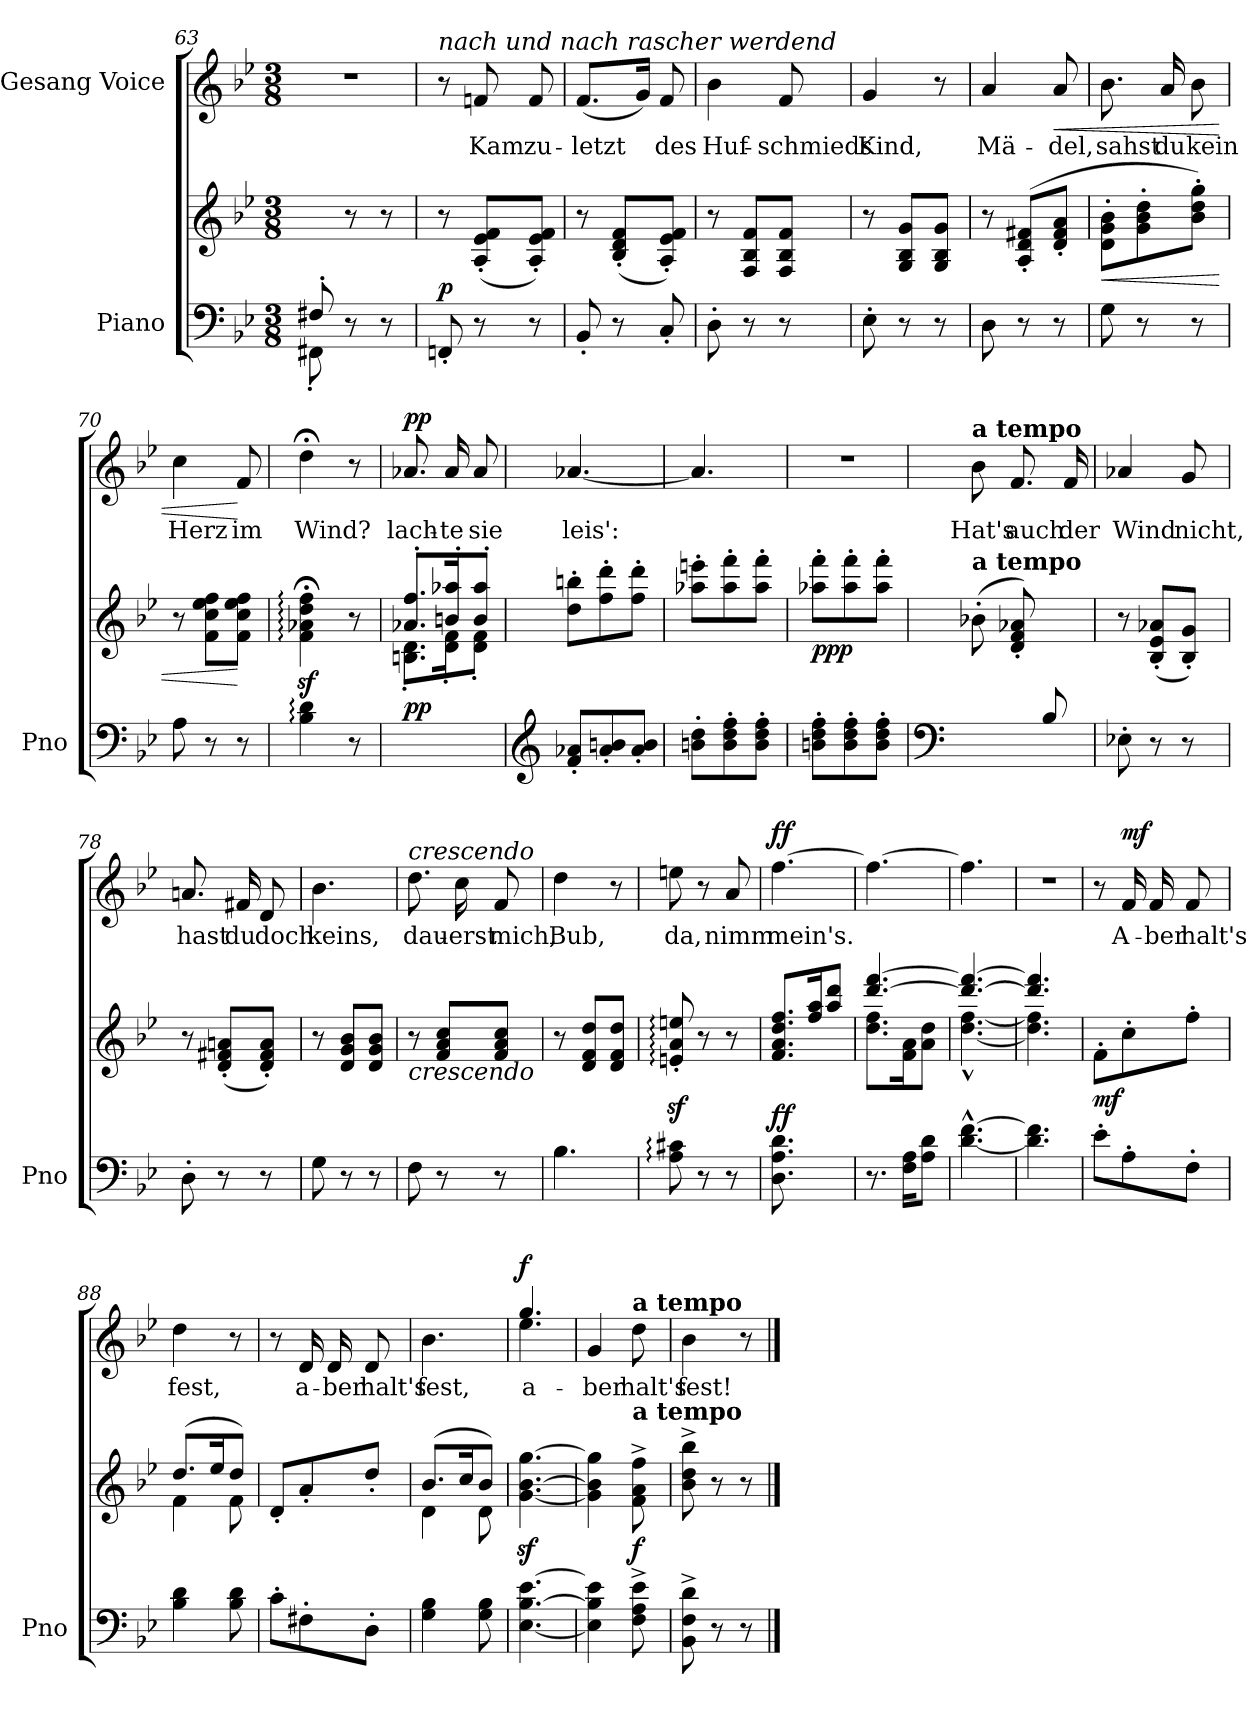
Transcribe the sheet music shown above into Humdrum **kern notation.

**kern	**kern	**dynam	**kern	**text	**dynam
*part2	*part2	*part2	*part1	*part1	*part1
*staff3	*staff2	*staff2/3	*staff1	*staff1	*staff1
*I"Piano	*	*	*I"Gesang Voice	*	*
*I'Pno	*	*	*	*	*
*clefF4	*clefG2	*	*clefG2	*	*
*k[b-e-]	*k[b-e-]	*	*k[b-e-]	*	*
*M3/8	*M3/8	*	*M3/8	*	*
=63	=63	=63	=63	=63	=63
*^	*	*	*	*	*
8F#X'/	8FF#X'\	8ryy	.	4.r	.	.
4ryy	8r	8r	.	.	.	.
.	8r	8r	.	.	.	.
*v	*v	*	*	*	*	*
=64	=64	=64	=64	=64	=64
*	*	*	*MM144	*	*
*^	*	*	*	*	*
!	!	!	!	!LO:TX:a:i:t=nach und nach rascher werdend	!	!
!	!	!	!LO:DY:a=2	!	!	!
*v	*v	*	*	*	*	*
8FFn'/	8r	p	8r	.	.
!	!	!	!	!LO:LY:b	!
8r	(<8A/' 8e-/' 8f/'L	.	8fn/	Kam	.
!	!	!	!	!LO:LY:b	!
8r	8A/' 8e-/' 8f/'J)	.	8f/	zu-	.
=65	=65	=65	=65	=65	=65
*	*	*	*MM146	*	*
!	!	!	!	!LO:LY:b	!
8BB-'/	8r	.	(<8.f/L	-letzt	.
8r	(<8B-/' 8d/' 8f/'L	.	.	.	.
.	.	.	16g/Jk)	.	.
!	!	!	!	!LO:LY:b	!
8C'/	8A/' 8e-/' 8f/'J)	.	8f/	des	.
!!LO:LB:g=z
=66	=66	=66	=66	=66	=66
*	*	*	*MM148	*	*
!	!	!	!	!LO:LY:b	!
8D'\	8r	.	4b-\	Huf-	.
8r	8F/ 8B-/ 8f/L	.	.	.	.
!	!	!	!	!LO:LY:b	!
8r	8F/ 8B-/ 8f/J	.	8f/	-schmieds	.
=67	=67	=67	=67	=67	=67
!	!	!	!	!LO:LY:b	!
8E-'\	8r	.	4g/	Kind,	.
8r	8G/ 8B-/ 8g/L	.	.	.	.
8r	8G/ 8B-/ 8g/J	.	8r	.	.
=68	=68	=68	=68	=68	=68
!	!	!	!	!LO:LY:b	!
8D\	8r	.	4a/	Mä-	.
8r	(>8A/' 8d/' 8f#X/'L	.	.	.	.
!	!	!	!	!LO:LY:b	!LO:HP:b
8r	8d/' 8f#/' 8a/'J	.	8a/	-del,	<
=69	=69	=69	=69	=69	=69
!	!	!LO:HP:b	!	!LO:LY:b	!
8G\	8d\' 8g\' 8b-\'L	<	8.b-\	sahst	.
8r	8g\' 8b-\' 8dd\'	.	.	.	.
!	!	!	!	!LO:LY:b	!
.	.	.	16a/	du	.
!	!	!	!	!LO:LY:b	!
8r	8b-\' 8dd\' 8gg\'J)	.	8b-\	kein	.
=70	=70	=70	=70	=70	=70
!	!	!	!	!LO:LY:b	!
8A\	8r	.	4cc\	Herz	.
8r	8f\ 8cc\ 8ee-\ 8ff\L	.	.	.	.
!	!	!	!	!LO:LY:b	!
8r	8f\ 8cc\ 8ee-\ 8ff\J	[	8f/	im	[
!!LO:PB:g=z
=71	=71	=71	=71	=71	=71
!	!	!	!	!LO:LY:b	!
4B-\: 4d\:	4f\z<;<: 4a-X\z<;<: 4dd\z<;<: 4ff\z<;<:	.	4dd;<\	Wind?	.
8r	8r	.	8r	.	.
=72	=72	=72	=72	=72	=72
*	*^	*	*	*	*
!	!	!	!LO:DY:a=2	!	!LO:LY:b	!LO:DY:a
4.ryy	8.a-X/' 8.ff/'L	8.Bn\' 8.d\'L	pp	8.a-X/	lach-	pp
!	!	!	!	!	!LO:LY:b	!
.	16bn/' 16aa-X/'K	16d\' 16f\'K	.	16a-/	-te	.
!	!	!	!	!	!LO:LY:b	!
.	8b/' 8aa-/'J	8d\' 8f\'J	.	8a-/	sie	.
*	*v	*v	*	*	*	*
=73	=73	=73	=73	=73	=73
*clefG2	*	*	*	*	*
*	*^	*	*	*	*
!	!	!	!	!	!LO:LY:b	!
*	*v	*v	*	*	*	*
8f/' 8a-X/'L	8dd\' 8bbn\'L	.	[4.a-X/	leis':	.
8a-/' 8bn/'	8ff\' 8ddd\'	.	.	.	.
8a-/' 8b/'J	8ff\' 8ddd\'J	.	.	.	.
=74	=74	=74	=74	=74	=74
8bn\' 8dd\'L	8aa-X\' 8eeen\'L	.	4.a-/]	.	.
8b\' 8dd\' 8ff\'	8aa-\' 8fff\'	.	.	.	.
8b\' 8dd\' 8ff\'J	8aa-\' 8fff\'J	.	.	.	.
=75	=75	=75	=75	=75	=75
!	!	!LO:DY:b	!	!	!
8bn\' 8dd\' 8ff\'L	8aa-X\' 8fff\'L	ppp	4.r	.	.
8b\' 8dd\' 8ff\'	8aa-\' 8fff\'	.	.	.	.
8b\' 8dd\' 8ff\'J	8aa-\' 8fff\'J	.	.	.	.
=76	=76	=76	=76	=76	=76
*clefF4	*	*	*	*	*
*	*	*	*MM144	*	*
*^	*	*	*	*	*
!	!	!	!	!LO:TX:a:B:t=a tempo	!	!
!	!	!LO:TX:a:B:t=a tempo	!	!	!	!
!	!	!	!	!	!LO:LY:b	!
4ryy	4.ryy	(>8b-X'\	.	8b-\	Hat's	.
!	!	!	!	!	!LO:LY:b	!
.	.	8d/' 8f/' 8a-X/')	.	8.f/	auch	.
8B-/	.	8ryy	.	.	.	.
!	!	!	!	!	!LO:LY:b	!
.	.	.	.	16f/	der	.
*v	*v	*	*	*	*	*
!!LO:LB:g=z
=77	=77	=77	=77	=77	=77
!	!	!	!	!LO:LY:b	!
8E-X'\	8r	.	4a-X/	Wind	.
8r	(<8B-/' 8e-/' 8a-X/'L	.	.	.	.
!	!	!	!	!LO:LY:b	!
8r	8B-/' 8g/'J)	.	8g/	nicht,	.
=78	=78	=78	=78	=78	=78
!	!	!	!	!LO:LY:b	!
8D'\	8r	.	8.an/	hast	.
8r	(<8d/' 8f#X/' 8an/'L	.	.	.	.
!	!	!	!	!LO:LY:b	!
.	.	.	16f#X/	du	.
!	!	!	!	!LO:LY:b	!
8r	8d/' 8f#/' 8a/'J)	.	8d/	doch	.
=79	=79	=79	=79	=79	=79
!	!	!	!	!LO:LY:b	!
8G\	8r	.	4.b-\	keins,	.
8r	8d/ 8g/ 8b-/L	.	.	.	.
8r	8d/ 8g/ 8b-/J	.	.	.	.
=80	=80	=80	=80	=80	=80
!	!	!	!LO:TX:a:i:t=crescendo	!	!
!	!LO:TX:b:i:t=crescendo	!	!	!	!
!	!	!	!	!LO:LY:b	!
8F\	8r	.	8.dd\	dau-	.
8r	8f/ 8a/ 8cc/L	.	.	.	.
!	!	!	!	!LO:LY:b	!
.	.	.	16cc\	-erst	.
!	!	!	!	!LO:LY:b	!
8r	8f/ 8a/ 8cc/J	.	8f/	mich,	.
=81	=81	=81	=81	=81	=81
!	!	!	!	!LO:LY:b	!
4.B-\	8r	.	4dd\	Bub,	.
.	8d/ 8f/ 8dd/L	.	.	.	.
.	8d/ 8f/ 8dd/J	.	8r	.	.
!!LO:LB:g=z
=82	=82	=82	=82	=82	=82
!	!	!	!	!LO:LY:b	!
8A\: 8c#X\:	8en/z<:' 8a/z<:' 8een/z<:'	.	8een\	da,	.
8r	8r	.	8r	.	.
!	!	!	!	!LO:LY:b	!
8r	8r	.	8a/	nimm	.
=83	=83	=83	=83	=83	=83
*	*^	*	*	*	*
!	!	!	!LO:DY:b	!	!LO:LY:b	!LO:DY:a
8.D\ 8.A\ 8.d\L	8.f/ 8.a/ 8.dd/ 8.ff/L	8.ryy	ff	[4.ff\	mein's.	ff
8.ryy	16ff/ 16aa/K	16f\ 16a\K	.	.	.	.
.	8aa/ 8ddd/J	8a\ 8dd\J	.	.	.	.
=84	=84	=84	=84	=84	=84	=84
8.r	[4.ddd/ [4.fff/	8.dd\ 8.ff\L	.	4.ff\_	.	.
16F\ 16A\KL	.	16f\ 16a\K	.	.	.	.
8A\ 8d\J	.	8a\ 8dd\J	.	.	.	.
=85	=85	=85	=85	=85	=85	=85
[4.d\^^ [4.f\^^	4.ddd/_ 4.fff/_	[4.dd\^^ [4.ff\^^	.	4.ff\]	.	.
=86	=86	=86	=86	=86	=86	=86
4.d\] 4.f\]	4.ddd/] 4.fff/]	4.dd\] 4.ff\]	.	4.r	.	.
=87	=87	=87	=87	=87	=87	=87
!	!	!	!LO:DY:b	!	!	!
*	*v	*v	*	*	*	*
8e-'\L	8f'\L	mf	8r	.	.
!	!	!	!	!LO:LY:b	!LO:DY:a
8A'\	8cc'\	.	16f/	A-	mf
!	!	!	!	!LO:LY:b	!
.	.	.	16f/	-ber	.
!	!	!	!	!LO:LY:b	!
8F'\J	8ff'\J	.	8f/	halt's	.
=88	=88	=88	=88	=88	=88
*	*^	*	*	*	*
!	!	!	!	!	!LO:LY:b	!
4B-\ 4d\	(>8.dd/L	4f\	.	4dd\	fest,	.
.	16ee-/K	.	.	.	.	.
8B-\ 8d\	8dd/J)	8f\	.	8r	.	.
*	*v	*v	*	*	*	*
!!LO:LB:g=z
=89	=89	=89	=89	=89	=89
8c'\L	8d'/L	.	8r	.	.
!	!	!	!	!LO:LY:b	!
8F#X'\	8a'/	.	16d/	a-	.
!	!	!	!	!LO:LY:b	!
.	.	.	16d/	-ber	.
!	!	!	!	!LO:LY:b	!
8D'\J	8dd'/J	.	8d/	halt's	.
=90	=90	=90	=90	=90	=90
*	*^	*	*	*	*
!	!	!	!	!	!LO:LY:b	!
4G\ 4B-\	(>8.b-/L	4d\	.	4.b-\	fest,	.
.	16cc/K	.	.	.	.	.
8G\ 8B-\	8b-/J)	8d\	.	.	.	.
*	*v	*v	*	*	*	*
=91	=91	=91	=91	=91	=91
*	*	*	*MM138	*	*
*	*^	*	*	*	*
!	!	!	!	!LO:TX:a:t=rit.	!	!
!	!LO:TX:a:t=ritard.	!	!	!	!	!
!	!	!	!	!	!LO:LY:b	!LO:DY:a
*	*v	*v	*	*^	*	*
[4.E-\ [4.B-\ [4.e-\	[4.g\z< [4.b-\z< [4.gg\z<	.	4.gg/	4.ee-\	a-	f
=92	=92	=92	=92	=92	=92	=92
!	!	!	!	!	!LO:LY:b	!
*	*	*	*v	*v	*	*
4E-\] 4B-\] 4e-\]	4g\] 4b-\] 4gg\]	.	4g/	-ber	.
*	*	*	*MM144	*	*
!	!	!	!LO:TX:a:B:t=a tempo	!	!
!	!LO:TX:a:B:t=a tempo	!	!	!	!
!	!	!LO:DY:b	!	!LO:LY:b	!
8F\^ 8A\^ 8e-\^	8f\^ 8a\^ 8ff\^	f	8dd\	halt's	.
=93	=93	=93	=93	=93	=93
!	!	!	!	!LO:LY:b	!
8BB-\^ 8F\^ 8d\^	8b-\^ 8dd\^ 8bb-\^	.	4b-\	fest!	.
8r	8r	.	.	.	.
8r	8r	.	8r	.	.
==	==	==	==	==	==
*-	*-	*-	*-	*-	*-
